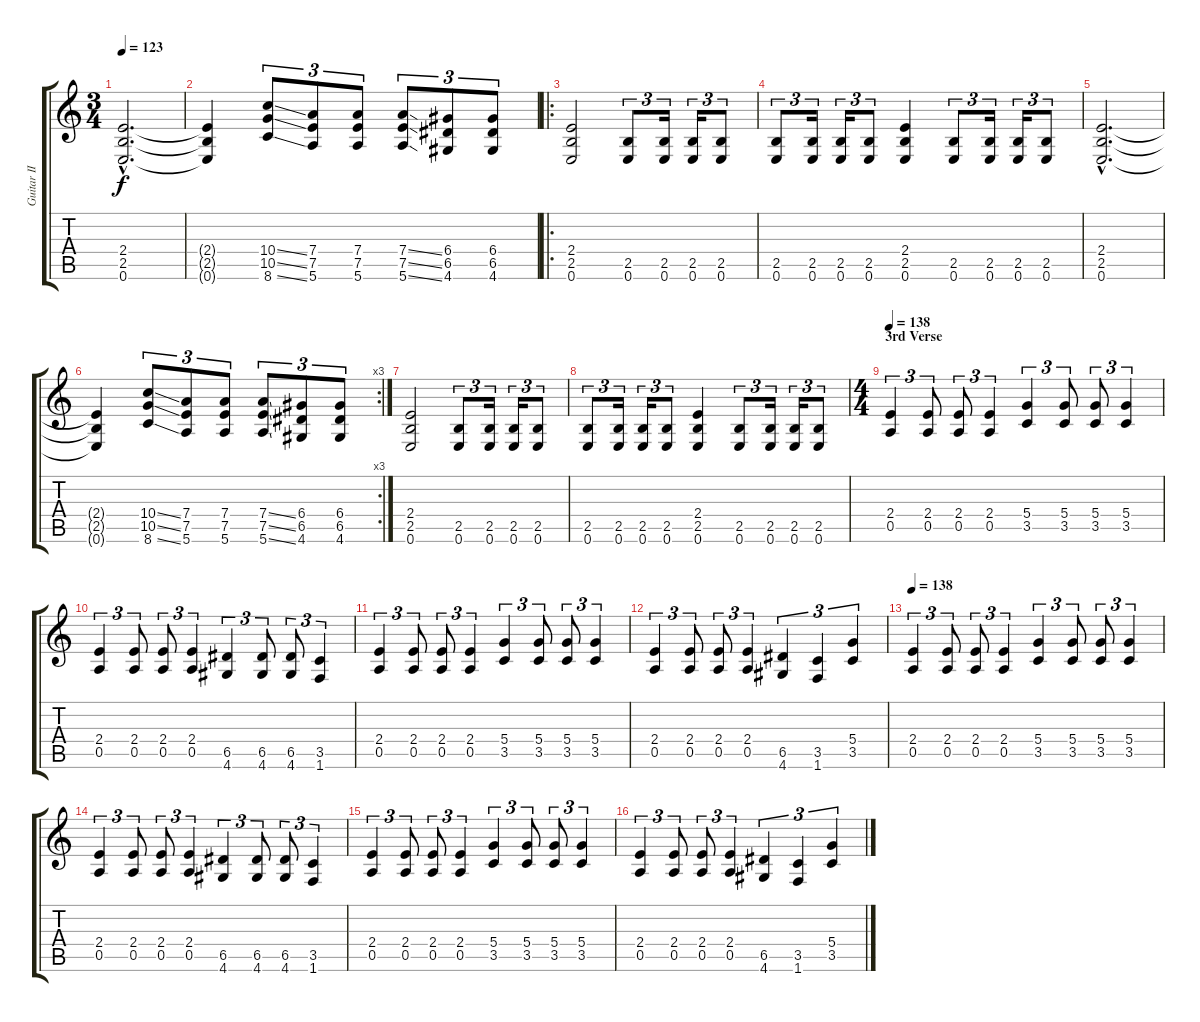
\track ("Guitar II" "Guitar II") {instrument distortionguitar}
\staff {score tabs}
\tuning (E4 B3 G3 D3 A2 E2) {hide}
\ts (3 4)
\tempo 123
\clef g2
\ks c
(2.4{hac} 2.5{hac} 0.6{hac}).2{d dy f} |
(2.4{t} 2.5{t} 0.6{t}).4 (10.4{ss} 10.5{ss} 8.6{ss}).8{tu (3 2)} (7.4 7.5 5.6).8{tu (3 2)} (7.4 7.5 5.6).8{tu (3 2)} (7.4{ss} 7.5{ss} 5.6{ss}).8{tu (3 2)} (6.4 6.5 4.6).8{tu (3 2)} (6.4 6.5 4.6).8{tu (3 2)} |
\ro
(2.4 2.5 0.6).2 (2.5 0.6).8{tu (3 2)} (2.5 0.6).16{tu (3 2)} (2.5 0.6).16{tu (3 2)} (2.5 0.6).8{tu (3 2)} |
(2.5 0.6).8{tu (3 2)} (2.5 0.6).16{tu (3 2)} (2.5 0.6).16{tu (3 2)} (2.5 0.6).8{tu (3 2)} (2.4 2.5 0.6).4 (2.5 0.6).8{tu (3 2)} (2.5 0.6).16{tu (3 2)} (2.5 0.6).16{tu (3 2)} (2.5 0.6).8{tu (3 2)} |
(2.4{hac} 2.5{hac} 0.6{hac}).2{d} |
\rc 3
(2.4{t} 2.5{t} 0.6{t}).4 (10.4{ss} 10.5{ss} 8.6{ss}).8{tu (3 2)} (7.4 7.5 5.6).8{tu (3 2)} (7.4 7.5 5.6).8{tu (3 2)} (7.4{ss} 7.5{ss} 5.6{ss}).8{tu (3 2)} (6.4 6.5 4.6).8{tu (3 2)} (6.4 6.5 4.6).8{tu (3 2)} |
(2.4 2.5 0.6).2 (2.5 0.6).8{tu (3 2)} (2.5 0.6).16{tu (3 2)} (2.5 0.6).16{tu (3 2)} (2.5 0.6).8{tu (3 2)} |
(2.5 0.6).8{tu (3 2)} (2.5 0.6).16{tu (3 2)} (2.5 0.6).16{tu (3 2)} (2.5 0.6).8{tu (3 2)} (2.4 2.5 0.6).4 (2.5 0.6).8{tu (3 2)} (2.5 0.6).16{tu (3 2)} (2.5 0.6).16{tu (3 2)} (2.5 0.6).8{tu (3 2)} |
\ts (4 4)
\section ("" "3rd Verse")
\tempo 138
(2.4 0.5).4{tu (3 2)} (2.4 0.5).8{tu (3 2)} (2.4 0.5).8{tu (3 2)} (2.4 0.5).4{tu (3 2)} (5.4 3.5).4{tu (3 2)} (5.4 3.5).8{tu (3 2)} (5.4 3.5).8{tu (3 2)} (5.4 3.5).4{tu (3 2)} |
(2.4 0.5).4{tu (3 2)} (2.4 0.5).8{tu (3 2)} (2.4 0.5).8{tu (3 2)} (2.4 0.5).4{tu (3 2)} (6.5 4.6).4{tu (3 2)} (6.5 4.6).8{tu (3 2)} (6.5 4.6).8{tu (3 2)} (3.5 1.6).4{tu (3 2)} |
(2.4 0.5).4{tu (3 2)} (2.4 0.5).8{tu (3 2)} (2.4 0.5).8{tu (3 2)} (2.4 0.5).4{tu (3 2)} (5.4 3.5).4{tu (3 2)} (5.4 3.5).8{tu (3 2)} (5.4 3.5).8{tu (3 2)} (5.4 3.5).4{tu (3 2)} |
(2.4 0.5).4{tu (3 2)} (2.4 0.5).8{tu (3 2)} (2.4 0.5).8{tu (3 2)} (2.4 0.5).4{tu (3 2)} (6.5 4.6).4{tu (3 2)} (3.5 1.6).4{tu (3 2)} (5.4 3.5).4{tu (3 2)} |
\tempo 138
(2.4 0.5).4{tu (3 2)} (2.4 0.5).8{tu (3 2)} (2.4 0.5).8{tu (3 2)} (2.4 0.5).4{tu (3 2)} (5.4 3.5).4{tu (3 2)} (5.4 3.5).8{tu (3 2)} (5.4 3.5).8{tu (3 2)} (5.4 3.5).4{tu (3 2)} |
(2.4 0.5).4{tu (3 2)} (2.4 0.5).8{tu (3 2)} (2.4 0.5).8{tu (3 2)} (2.4 0.5).4{tu (3 2)} (6.5 4.6).4{tu (3 2)} (6.5 4.6).8{tu (3 2)} (6.5 4.6).8{tu (3 2)} (3.5 1.6).4{tu (3 2)} |
(2.4 0.5).4{tu (3 2)} (2.4 0.5).8{tu (3 2)} (2.4 0.5).8{tu (3 2)} (2.4 0.5).4{tu (3 2)} (5.4 3.5).4{tu (3 2)} (5.4 3.5).8{tu (3 2)} (5.4 3.5).8{tu (3 2)} (5.4 3.5).4{tu (3 2)} |
(2.4 0.5).4{tu (3 2)} (2.4 0.5).8{tu (3 2)} (2.4 0.5).8{tu (3 2)} (2.4 0.5).4{tu (3 2)} (6.5 4.6).4{tu (3 2)} (3.5 1.6).4{tu (3 2)} (5.4 3.5).4{tu (3 2)}
